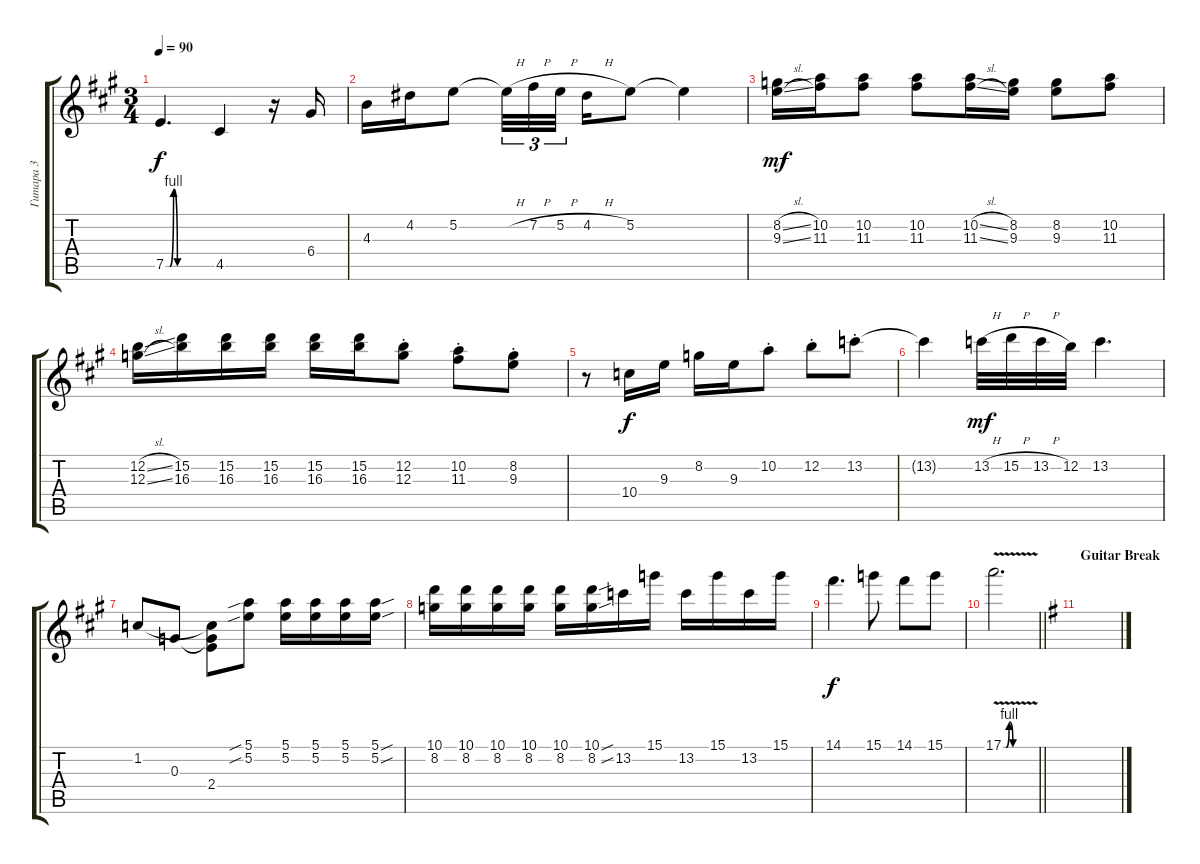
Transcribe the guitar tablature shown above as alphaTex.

\track ("Гитара 3" "Гитара 3") {instrument acousticguitarsteel}
\staff {score tabs}
\tuning (E4 B3 G3 D3 A2 E2) {hide}
\ts (3 4)
\tempo 90
\clef g2
\ks f#minor
7.5{be (custom 0 0 5 0 10 4 15 0 60 0)}.4{d dy f} 4.5.4 r.16 6.4.16 |
4.3.16 4.2.16 5.2.8 5.2{h t}.32{tu (3 2)} 7.2{h}.32{tu (3 2)} 5.2{h}.32{tu (3 2) beam splitsecondary} 4.2{h}.16 5.2.8 5.2{t}.4 |
(8.2{sl} 9.3{sl}).16{dy mf} (10.2 11.3).16 (10.2 11.3).8 (10.2 11.3).8 (10.2{sl} 11.3{sl}).16 (8.2 9.3).16 (8.2 9.3).8 (10.2 11.3).8 |
(12.2{sl} 12.3{sl}).16 (15.2 16.3).16 (15.2 16.3).16 (15.2 16.3).16 (15.2 16.3).16 (15.2 16.3).16 (12.2{st} 12.3{st}).8 (10.2{st} 11.3{st}).8 (8.2{st} 9.3{st}).8 |
r.8 10.4.16{dy f} 9.3.16 8.2.16 9.3.16 10.2{st}.8 12.2{st}.8 13.2{st}.8 |
13.2{t}.4 13.2{h}.32{dy mf} 15.2{h}.32 13.2{h}.32 12.2.32 13.2.4{d} |
1.2.8 0.3.8 (1.2{t} 0.3{t} 2.4).8 (5.1{sib} 5.2{sib}).8 (5.1 5.2).16 (5.1 5.2).16 (5.1 5.2).16 (5.1{sou} 5.2{sou}).16 |
(10.1 8.2).16 (10.1 8.2).16 (10.1 8.2).16 (10.1 8.2).16 (10.1 8.2).16 (10.1{sou} 8.2{sou}).16 13.2.16 15.1.16 13.2.16 15.1.16 13.2.16 15.1.16 |
14.1.4{d dy f} 15.1.8 14.1.8 15.1.8 |
\barLineRight lightlight
17.1{be (custom 0 0 5 0 11 4 18 0 30 0 60 0) v}.2{d} |
\section ("" "Guitar Break")
\ks eminor
